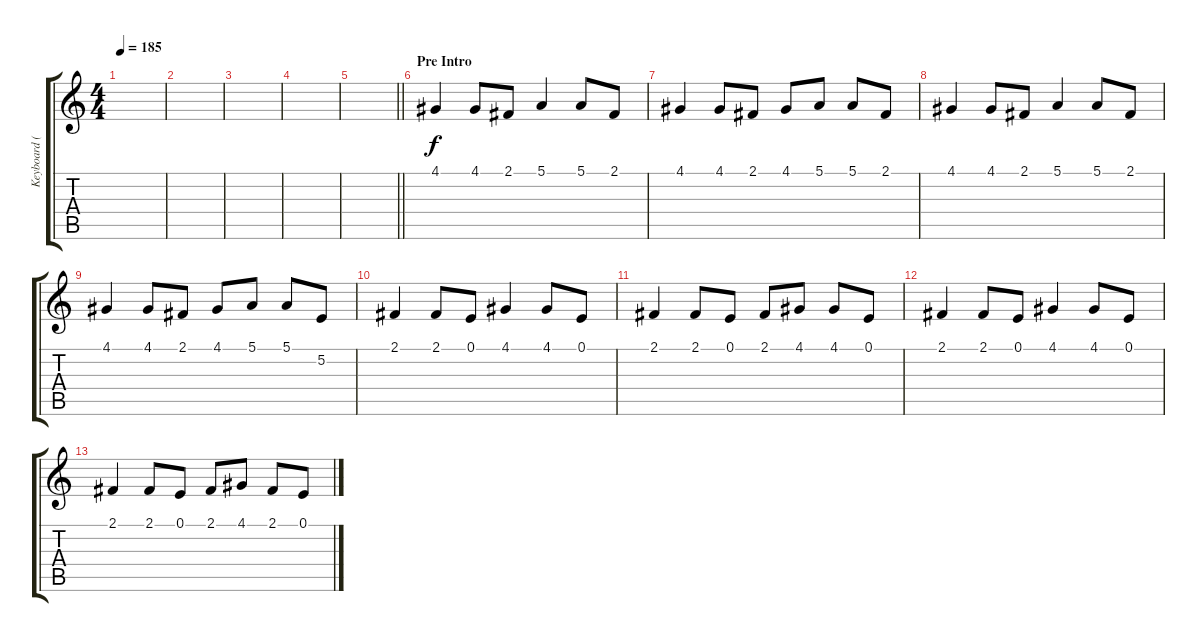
\track ("Keyboard (Ovie)" "Keyboard (") {instrument acousticgrandpiano}
\staff {score tabs}
\tuning (E4 B3 G3 D3 A2 E2) {hide}
\ts (4 4)
\tempo 185
\clef g2
\ks c
|
|
|
|
\barLineRight lightlight
|
\section ("" "Pre Intro")
4.1.4 4.1.8 2.1.8 5.1.4 5.1.8 2.1.8 |
4.1.4 4.1.8 2.1.8 4.1.8 5.1.8 5.1.8 2.1.8 |
4.1.4 4.1.8 2.1.8 5.1.4 5.1.8 2.1.8 |
4.1.4 4.1.8 2.1.8 4.1.8 5.1.8 5.1.8 5.2.8 |
2.1.4 2.1.8 0.1.8 4.1.4 4.1.8 0.1.8 |
2.1.4 2.1.8 0.1.8 2.1.8 4.1.8 4.1.8 0.1.8 |
2.1.4 2.1.8 0.1.8 4.1.4 4.1.8 0.1.8 |
2.1.4 2.1.8 0.1.8 2.1.8 4.1.8 2.1.8 0.1.8
